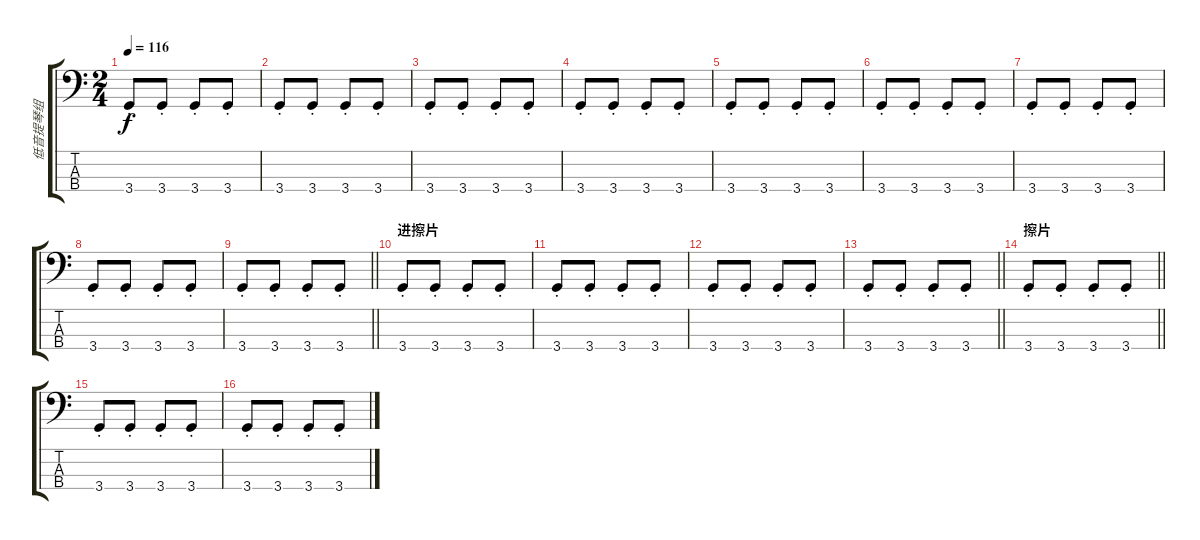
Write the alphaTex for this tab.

\track ("低音提琴组" "低音提琴组") {instrument contrabass}
\staff {score tabs}
\tuning (G2 D2 A1 E1) {hide}
\ts (2 4)
\tempo 116
\clef f4
\ks c
3.4{st}.8{dy f} 3.4{st}.8 3.4{st}.8 3.4{st}.8 |
3.4{st}.8 3.4{st}.8 3.4{st}.8 3.4{st}.8 |
3.4{st}.8 3.4{st}.8 3.4{st}.8 3.4{st}.8 |
3.4{st}.8 3.4{st}.8 3.4{st}.8 3.4{st}.8 |
3.4{st}.8 3.4{st}.8 3.4{st}.8 3.4{st}.8 |
3.4{st}.8 3.4{st}.8 3.4{st}.8 3.4{st}.8 |
3.4{st}.8 3.4{st}.8 3.4{st}.8 3.4{st}.8 |
3.4{st}.8 3.4{st}.8 3.4{st}.8 3.4{st}.8 |
\barLineRight lightlight
3.4{st}.8 3.4{st}.8 3.4{st}.8 3.4{st}.8 |
\section ("" "进擦片")
3.4{st}.8 3.4{st}.8 3.4{st}.8 3.4{st}.8 |
3.4{st}.8 3.4{st}.8 3.4{st}.8 3.4{st}.8 |
3.4{st}.8 3.4{st}.8 3.4{st}.8 3.4{st}.8 |
\barLineRight lightlight
3.4{st}.8 3.4{st}.8 3.4{st}.8 3.4{st}.8 |
\section ("" "擦片")
\barLineRight lightlight
3.4{st}.8 3.4{st}.8 3.4{st}.8 3.4{st}.8 |
3.4{st}.8 3.4{st}.8 3.4{st}.8 3.4{st}.8 |
3.4{st}.8 3.4{st}.8 3.4{st}.8 3.4{st}.8
